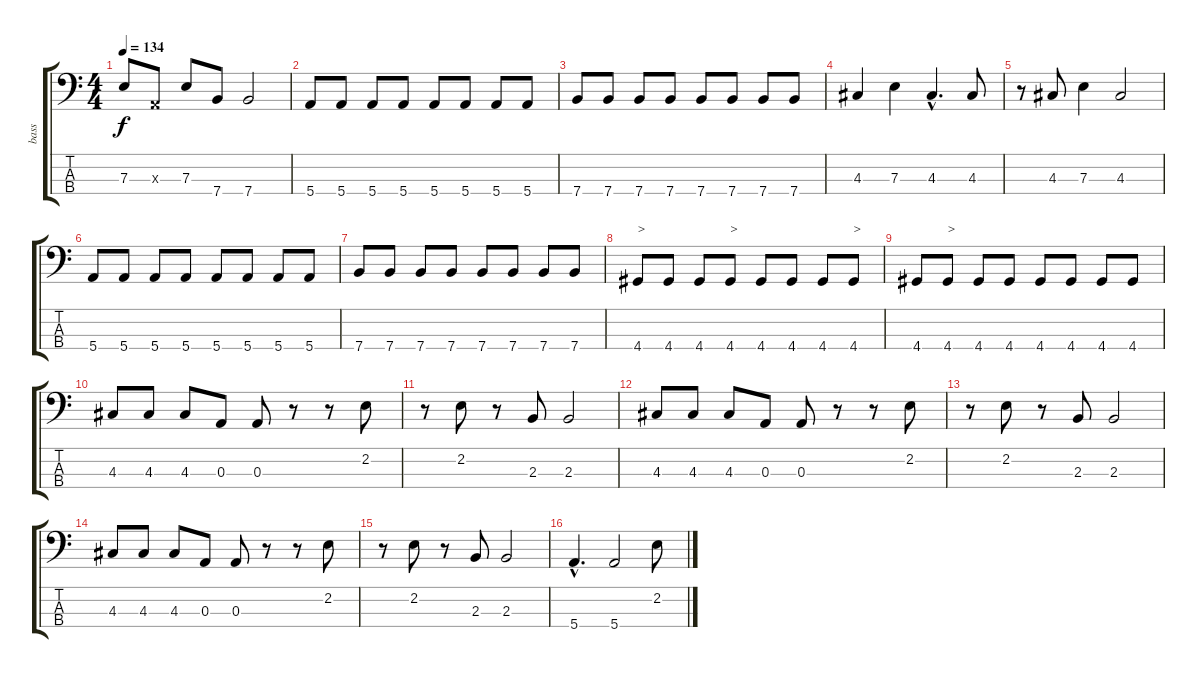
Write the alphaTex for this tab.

\track ("bass" "bass") {instrument electricbassfinger}
\staff {score tabs}
\tuning (G2 D2 A1 E1) {hide}
\ts (4 4)
\tempo 134
\clef f4
\ks c
7.3.8{dy f} 0.3{x}.8 7.3.8 7.4.8 7.4.2 |
5.4.8 5.4.8 5.4.8 5.4.8 5.4.8 5.4.8 5.4.8 5.4.8 |
7.4.8 7.4.8 7.4.8 7.4.8 7.4.8 7.4.8 7.4.8 7.4.8 |
4.3.4 7.3.4 4.3{hac}.4{d} 4.3.8 |
r.8 4.3.8 7.3.4 4.3.2 |
5.4.8 5.4.8 5.4.8 5.4.8 5.4.8 5.4.8 5.4.8 5.4.8 |
7.4.8 7.4.8 7.4.8 7.4.8 7.4.8 7.4.8 7.4.8 7.4.8 |
4.4.8{txt ">"} 4.4.8 4.4.8 4.4.8{txt ">"} 4.4.8 4.4.8 4.4.8 4.4.8{txt ">"} |
4.4.8 4.4.8{txt ">"} 4.4.8 4.4.8 4.4.8 4.4.8 4.4.8 4.4.8 |
4.3.8 4.3.8 4.3.8 0.3.8 0.3.8 r.8 r.8 2.2.8 |
r.8 2.2.8 r.8 2.3.8 2.3.2 |
4.3.8 4.3.8 4.3.8 0.3.8 0.3.8 r.8 r.8 2.2.8 |
r.8 2.2.8 r.8 2.3.8 2.3.2 |
4.3.8 4.3.8 4.3.8 0.3.8 0.3.8 r.8 r.8 2.2.8 |
r.8 2.2.8 r.8 2.3.8 2.3.2 |
5.4{hac}.4{d} 5.4.2 2.2.8
